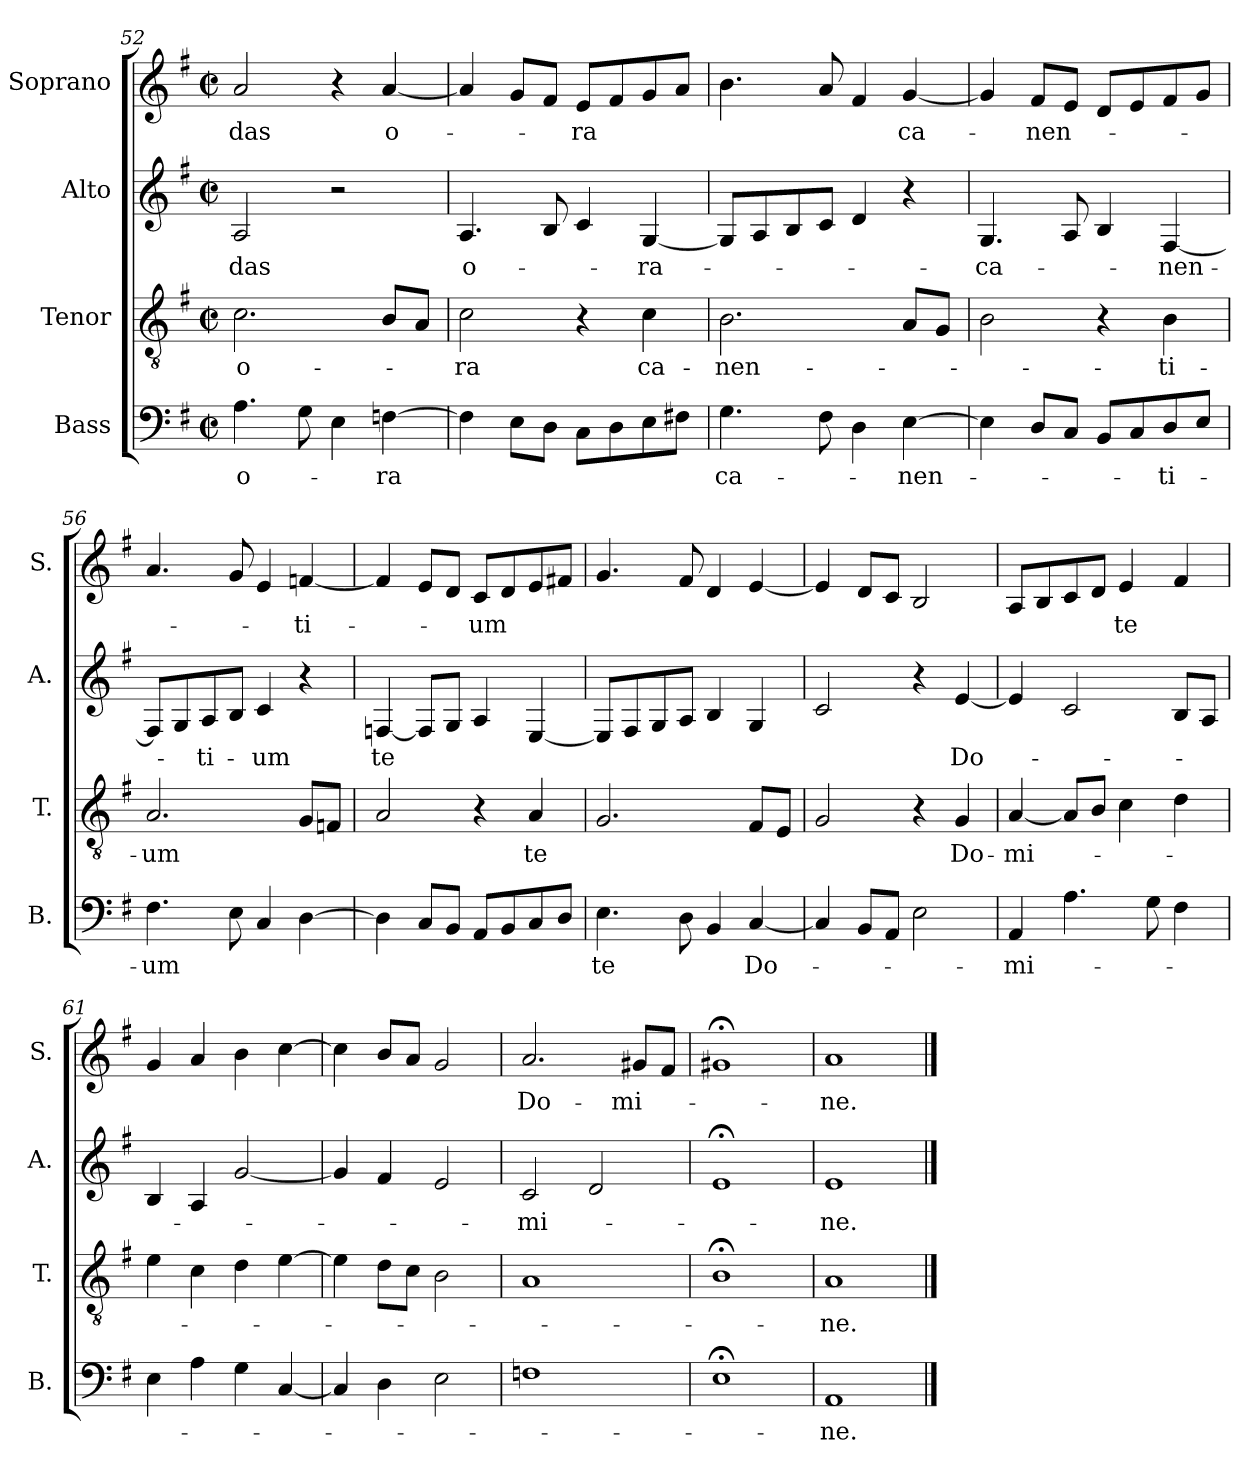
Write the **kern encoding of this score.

**kern	**text	**kern	**text	**kern	**text	**kern	**text
*part4	*part4	*part3	*part3	*part2	*part2	*part1	*part1
*staff4	*staff4	*staff3	*staff3	*staff2	*staff2	*staff1	*staff1
*I"Bass	*	*I"Tenor	*	*I"Alto	*	*I"Soprano	*
*I'B.	*	*I'T.	*	*I'A.	*	*I'S.	*
*clefF4	*	*clefGv2	*	*clefG2	*	*clefG2	*
*k[f#]	*	*k[f#]	*	*k[f#]	*	*k[f#]	*
*M2/2	*	*M2/2	*	*M2/2	*	*M2/2	*
*met(c|)	*	*met(c|)	*	*met(c|)	*	*met(c|)	*
=52	=52	=52	=52	=52	=52	=52	=52
!	!LO:LY:b	!	!LO:LY:b	!	!LO:LY:b	!	!LO:LY:b
4.A\	o-	2.c\	o-	2A/	-das	2a/	-das
8G\	.	.	.	.	.	.	.
4E\	.	.	.	2r	.	4r	.
!	!LO:LY:b	!	!	!	!	!	!LO:LY:b
[4Fn\	-ra	8B/L	.	.	.	[4a/	o-
.	.	8A/J	.	.	.	.	.
!!LO:PB:g=z
=53	=53	=53	=53	=53	=53	=53	=53
!	!	!	!LO:LY:b	!	!LO:LY:b	!	!
4F\]	.	2c\	-ra	4.A/	o-	4a/]	.
8E\L	.	.	.	.	.	8g/L	.
8D\J	.	.	.	8B/	.	8f#/J	.
!	!	!	!	!	!	!	!LO:LY:b
8C\L	.	4r	.	4c/	.	8e/L	ra
8D\	.	.	.	.	.	8f#/	.
!	!	!	!LO:LY:b	!	!LO:LY:b	!	!
8E\	.	4c\	ca-	[4G/	-ra-	8g/	.
8F#X\J	.	.	.	.	.	8a/J	.
=54	=54	=54	=54	=54	=54	=54	=54
!	!LO:LY:b	!	!LO:LY:b	!	!	!	!
4.G\	ca-	2.B\	-nen-	8G/L]	.	4.b\	.
.	.	.	.	8A/	.	.	.
.	.	.	.	8B/	.	.	.
8F#\	.	.	.	8c/J	.	8a/	.
4D\	.	.	.	4d/	.	4f#/	.
!	!LO:LY:b	!	!	!	!	!	!LO:LY:b
[4E\	-nen-	8A/L	.	4r	.	[4g/	ca-
.	.	8G/J	.	.	.	.	.
=55	=55	=55	=55	=55	=55	=55	=55
!	!	!	!	!	!LO:LY:b	!	!
4E\]	.	2B\	.	4.G/	-ca-	4g/]	.
!	!	!	!	!	!	!	!LO:LY:b
8D/L	.	.	.	.	.	8f#/L	nen-
8C/J	.	.	.	8A/	.	8e/J	.
8BB/L	.	4r	.	4B/	.	8d/L	.
8C/	.	.	.	.	.	8e/	.
!	!LO:LY:b	!	!LO:LY:b	!	!LO:LY:b	!	!
8D/	ti-	4B\	-ti-	[4F#/	-nen-	8f#/	.
8E/J	.	.	.	.	.	8g/J	.
=56	=56	=56	=56	=56	=56	=56	=56
!	!LO:LY:b	!	!LO:LY:b	!	!	!	!
4.F#\	-um	2.A/	-um	8F#/L]	.	4.a/	.
.	.	.	.	8G/	.	.	.
!	!	!	!	!	!LO:LY:b	!	!
.	.	.	.	8A/	-ti-	.	.
8E\	.	.	.	8B/J	.	8g/	.
!	!	!	!	!	!LO:LY:b	!	!
4C/	.	.	.	4c/	-um	4e/	.
!	!	!	!	!	!	!	!LO:LY:b
[4D\	.	8G/L	.	4r	.	[4fn/	ti-
.	.	8Fn/J	.	.	.	.	.
=57	=57	=57	=57	=57	=57	=57	=57
!	!	!	!	!	!LO:LY:b	!	!
4D\]	.	2A/	.	[4Fn/	te	4f/]	.
8C/L	.	.	.	8F/L]	.	8e/L	.
8BB/J	.	.	.	8G/J	.	8d/J	.
!	!	!	!	!	!	!	!LO:LY:b
8AA/L	.	4r	.	4A/	.	8c/L	-um
8BB/	.	.	.	.	.	8d/	.
!	!	!	!LO:LY:b	!	!	!	!
8C/	.	4A/	te	[4E/	.	8e/	.
8D/J	.	.	.	.	.	8f#X/J	.
!!LO:LB:g=z
=58	=58	=58	=58	=58	=58	=58	=58
!	!LO:LY:b	!	!	!	!	!	!
4.E\	te	2.G/	.	8E/L]	.	4.g/	.
.	.	.	.	8F#/	.	.	.
.	.	.	.	8G/	.	.	.
8D\	.	.	.	8A/J	.	8f#/	.
4BB/	.	.	.	4B/	.	4d/	.
!	!LO:LY:b	!	!	!	!	!	!
[4C/	Do-	8F#/L	.	4G/	.	[4e/	.
.	.	8E/J	.	.	.	.	.
=59	=59	=59	=59	=59	=59	=59	=59
4C/]	.	2G/	.	2c/	.	4e/]	.
8BB/L	.	.	.	.	.	8d/L	.
8AA/J	.	.	.	.	.	8c/J	.
2E\	.	4r	.	4r	.	2B/	.
!	!	!	!LO:LY:b	!	!LO:LY:b	!	!
.	.	4G/	Do-	[4e/	Do-	.	.
=60	=60	=60	=60	=60	=60	=60	=60
!	!LO:LY:b	!	!LO:LY:b	!	!	!	!
4AA/	mi-	[4A/	mi-	4e/]	.	8A/L	.
.	.	.	.	.	.	8B/	.
4.A\	.	8A/L]	.	2c/	.	8c/	.
.	.	8B/J	.	.	.	8d/J	.
!	!	!	!	!	!	!	!LO:LY:b
.	.	4c\	.	.	.	4e/	te
8G\	.	.	.	.	.	.	.
4F#\	.	4d\	.	8B/L	.	4f#/	.
.	.	.	.	8A/J	.	.	.
=61	=61	=61	=61	=61	=61	=61	=61
4E\	.	4e\	.	4B/	.	4g/	.
4A\	.	4c\	.	4A/	.	4a/	.
4G\	.	4d\	.	[2g/	.	4b\	.
[4C/	.	[4e\	.	.	.	[4cc\	.
=62	=62	=62	=62	=62	=62	=62	=62
4C/]	.	4e\]	.	4g/]	.	4cc\]	.
4D\	.	8d\L	.	4f#/	.	8b/L	.
.	.	8c\J	.	.	.	8a/J	.
2E\	.	2B\	.	2e/	.	2g/	.
=63	=63	=63	=63	=63	=63	=63	=63
!	!	!	!	!	!LO:LY:b	!	!LO:LY:b
1Fn	.	1A	.	2c/	-mi-	2.a/	Do-
.	.	.	.	2d/	.	.	.
!	!	!	!	!	!	!	!LO:LY:b
.	.	.	.	.	.	8g#X/L	-mi-
.	.	.	.	.	.	8f#/J	.
=64	=64	=64	=64	=64	=64	=64	=64
1E;<	.	1B;<	.	1e;<	.	1g#X;<	.
=65	=65	=65	=65	=65	=65	=65	=65
!	!LO:LY:b	!	!LO:LY:b	!	!LO:LY:b	!	!LO:LY:b
1AA	-ne.	1A	-ne.	1e	-ne.	1a	-ne.
==	==	==	==	==	==	==	==
*-	*-	*-	*-	*-	*-	*-	*-
